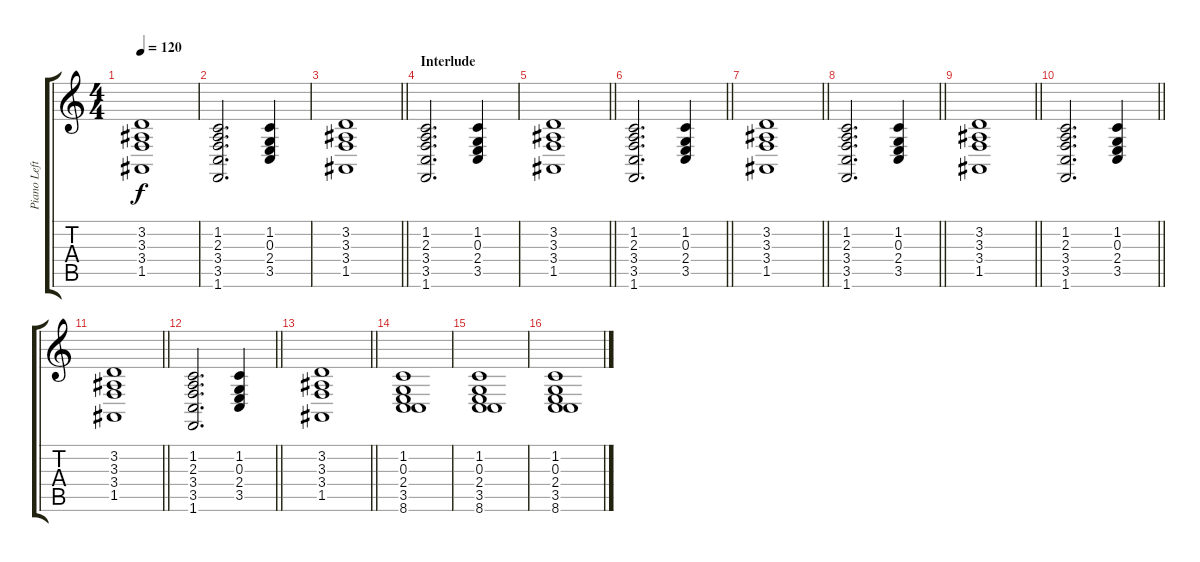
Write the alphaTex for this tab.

\track ("Piano Left Hand" "Piano Left") {instrument acousticgrandpiano}
\staff {score tabs}
\tuning (E4 B3 G3 D3 A2 E2) {hide}
\ts (4 4)
\tempo 120
\clef g2
\ks c
(3.2 3.3 3.4 1.5).1{dy f} |
(1.2 2.3 3.4 3.5 1.6).2{d} (1.2 0.3 2.4 3.5).4 |
\barLineRight lightlight
(3.2 3.3 3.4 1.5).1 |
\section ("" "Interlude")
(1.2 2.3 3.4 3.5 1.6).2{d} (1.2 0.3 2.4 3.5).4 |
\barLineRight lightlight
(3.2 3.3 3.4 1.5).1 |
\barLineRight lightlight
(1.2 2.3 3.4 3.5 1.6).2{d} (1.2 0.3 2.4 3.5).4 |
\barLineRight lightlight
(3.2 3.3 3.4 1.5).1 |
\barLineRight lightlight
(1.2 2.3 3.4 3.5 1.6).2{d} (1.2 0.3 2.4 3.5).4 |
\barLineRight lightlight
(3.2 3.3 3.4 1.5).1 |
\barLineRight lightlight
(1.2 2.3 3.4 3.5 1.6).2{d} (1.2 0.3 2.4 3.5).4 |
\barLineRight lightlight
(3.2 3.3 3.4 1.5).1 |
\barLineRight lightlight
(1.2 2.3 3.4 3.5 1.6).2{d} (1.2 0.3 2.4 3.5).4 |
\barLineRight lightlight
(3.2 3.3 3.4 1.5).1 |
(1.2 0.3 2.4 3.5 8.6).1 |
(1.2 0.3 2.4 3.5 8.6).1 |
(1.2 0.3 2.4 3.5 8.6).1
